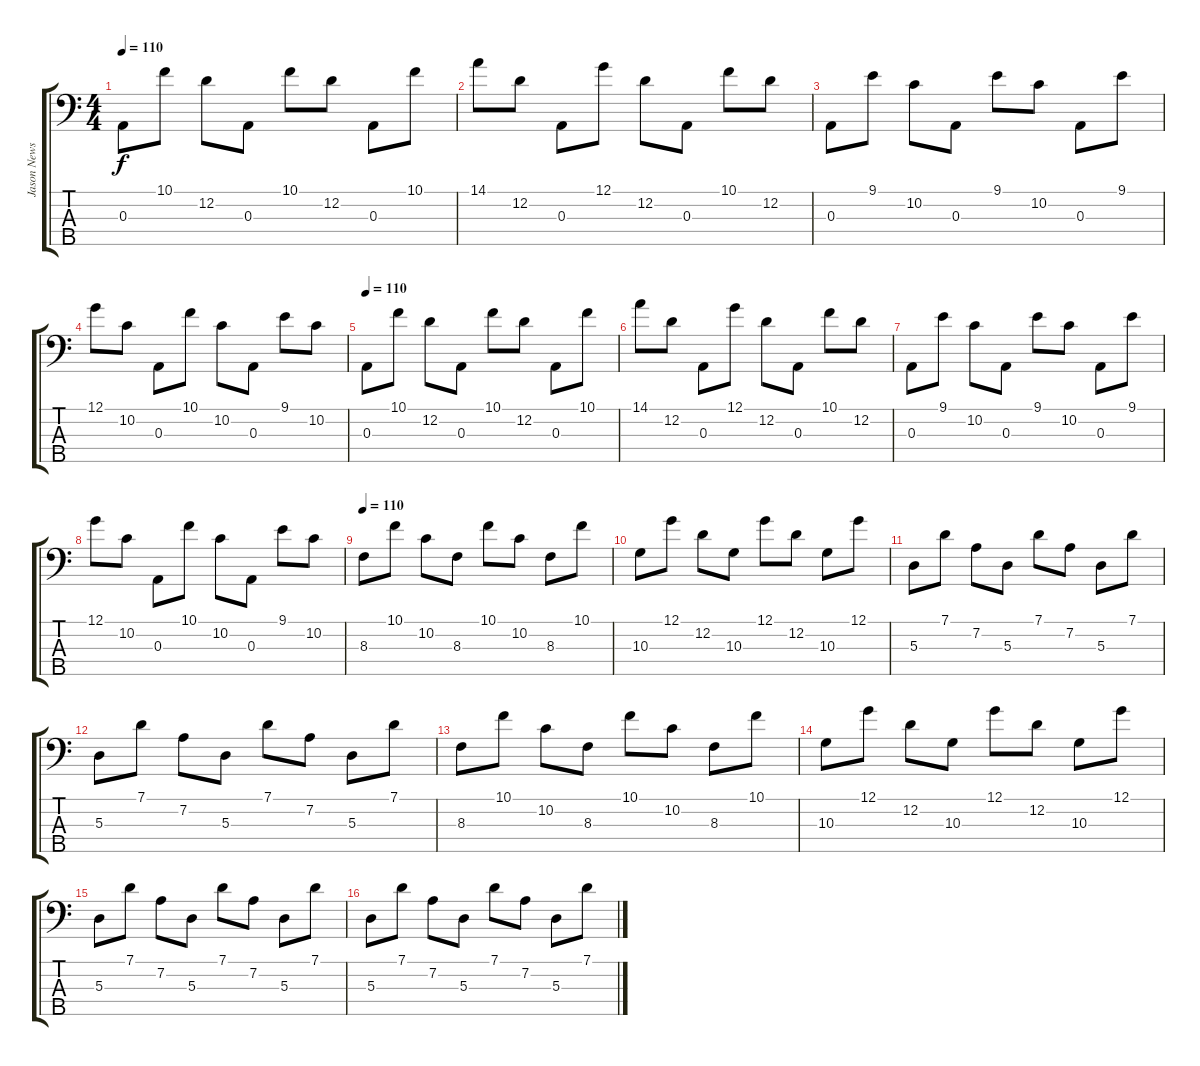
\track ("Jason Newsted" "Jason News") {instrument electricbasspick}
\staff {score tabs}
\tuning (G2 D2 A1 E1 B0) {hide}
\ts (4 4)
\tempo 110
\clef f4
\ks c
0.3.8{dy f} 10.1.8 12.2.8 0.3.8 10.1.8 12.2.8 0.3.8 10.1.8 |
14.1.8 12.2.8 0.3.8 12.1.8 12.2.8 0.3.8 10.1.8 12.2.8 |
0.3.8 9.1.8 10.2.8 0.3.8 9.1.8 10.2.8 0.3.8 9.1.8 |
12.1.8 10.2.8 0.3.8 10.1.8 10.2.8 0.3.8 9.1.8 10.2.8 |
\tempo 110
0.3.8 10.1.8 12.2.8 0.3.8 10.1.8 12.2.8 0.3.8 10.1.8 |
14.1.8 12.2.8 0.3.8 12.1.8 12.2.8 0.3.8 10.1.8 12.2.8 |
0.3.8 9.1.8 10.2.8 0.3.8 9.1.8 10.2.8 0.3.8 9.1.8 |
12.1.8 10.2.8 0.3.8 10.1.8 10.2.8 0.3.8 9.1.8 10.2.8 |
\tempo 110
8.3.8 10.1.8 10.2.8 8.3.8 10.1.8 10.2.8 8.3.8 10.1.8 |
10.3.8 12.1.8 12.2.8 10.3.8 12.1.8 12.2.8 10.3.8 12.1.8 |
5.3.8 7.1.8 7.2.8 5.3.8 7.1.8 7.2.8 5.3.8 7.1.8 |
5.3.8 7.1.8 7.2.8 5.3.8 7.1.8 7.2.8 5.3.8 7.1.8 |
8.3.8 10.1.8 10.2.8 8.3.8 10.1.8 10.2.8 8.3.8 10.1.8 |
10.3.8 12.1.8 12.2.8 10.3.8 12.1.8 12.2.8 10.3.8 12.1.8 |
5.3.8 7.1.8 7.2.8 5.3.8 7.1.8 7.2.8 5.3.8 7.1.8 |
5.3.8 7.1.8 7.2.8 5.3.8 7.1.8 7.2.8 5.3.8 7.1.8
